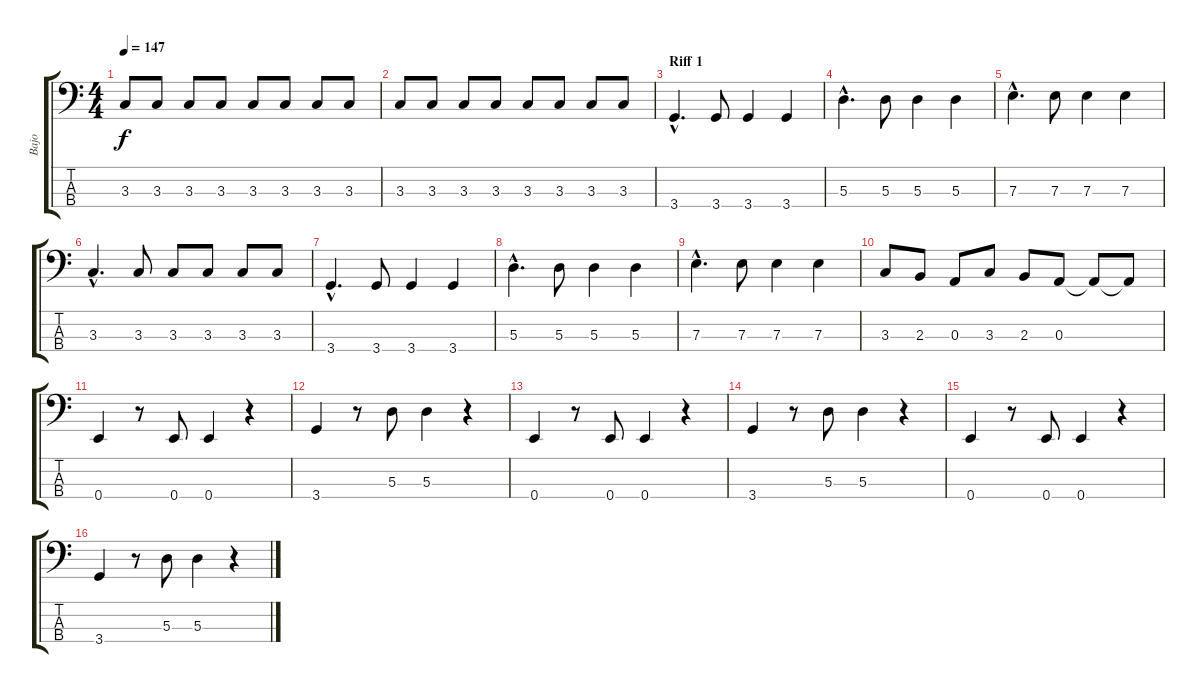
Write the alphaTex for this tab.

\track ("Bajo" "Bajo") {instrument electricbassfinger}
\staff {score tabs}
\tuning (G2 D2 A1 E1) {hide}
\ts (4 4)
\tempo 147
\clef f4
\ks c
3.3.8{dy f} 3.3.8 3.3.8 3.3.8 3.3.8 3.3.8 3.3.8 3.3.8 |
3.3.8 3.3.8 3.3.8 3.3.8 3.3.8 3.3.8 3.3.8 3.3.8 |
\section ("" "Riff 1")
3.4{hac}.4{d} 3.4.8 3.4.4 3.4.4 |
5.3{hac}.4{d} 5.3.8 5.3.4 5.3.4 |
7.3{hac}.4{d} 7.3.8 7.3.4 7.3.4 |
3.3{hac}.4{d} 3.3.8 3.3.8 3.3.8 3.3.8 3.3.8 |
3.4{hac}.4{d} 3.4.8 3.4.4 3.4.4 |
5.3{hac}.4{d} 5.3.8 5.3.4 5.3.4 |
7.3{hac}.4{d} 7.3.8 7.3.4 7.3.4 |
3.3.8 2.3.8 0.3.8 3.3.8 2.3.8 0.3.8 0.3{t}.8 0.3{t}.8 |
0.4.4 r.8 0.4.8 0.4.4 r.4 |
3.4.4 r.8 5.3.8 5.3.4 r.4 |
0.4.4 r.8 0.4.8 0.4.4 r.4 |
3.4.4 r.8 5.3.8 5.3.4 r.4 |
0.4.4 r.8 0.4.8 0.4.4 r.4 |
3.4.4 r.8 5.3.8 5.3.4 r.4
